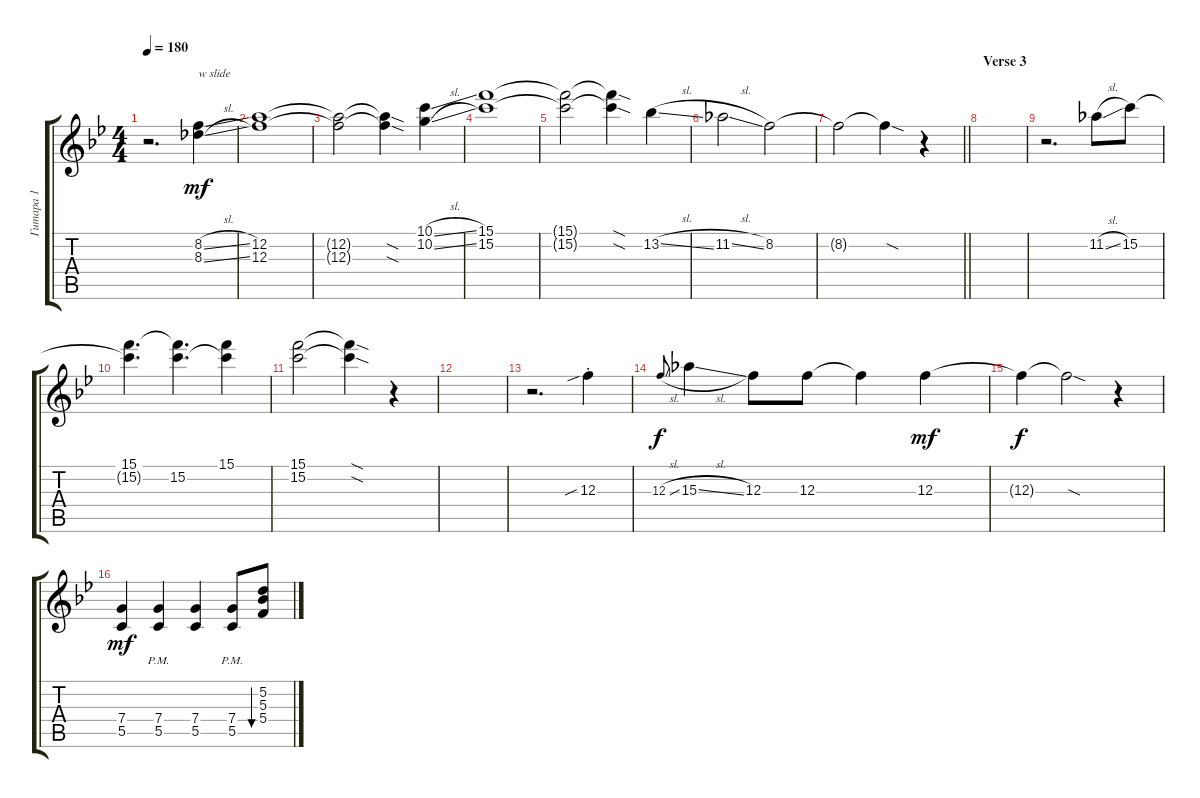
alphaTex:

\track ("Гитара 1" "Гитара 1") {instrument distortionguitar}
\staff {score tabs}
\tuning (D4 A3 F3 C3 G2 D2) {hide}
\ts (4 4)
\tempo 180
\clef g2
\ks gminor
r.2{d dy f} (8.2{sl} 8.3{sl}).4{txt "w slide" dy mf} |
(12.2 12.3).1 |
(12.2{t} 12.3{t}).2 (12.2{sod t} 12.3{sod t}).4 (10.1{sl} 10.2{sl}).4 |
(15.1 15.2).1 |
(15.1{t} 15.2{t}).2 (15.1{sod t} 15.2{sod t}).4 13.2{sl}.4 |
11.2{sl}.2 8.2.2 |
\barLineRight lightlight
8.2{t}.2 8.2{sod t}.4 r.4 |
\section ("" "Verse 3")
|
r.2{d} 11.2{sl}.8 15.2.8 |
(15.1 15.2{t}).4{d} (15.1{t} 15.2).4{d} (15.1 15.2{t}).4 |
(15.1 15.2).2 (15.1{sod t} 15.2{sod t}).4 r.4 |
|
r.2{d} 12.3{sib st}.4 |
12.3{sl}.8{gr onbeat dy f} 15.3{sl}.4 12.3.8 12.3.8 12.3{t}.4 12.3.4{dy mf} |
12.3{t}.4{dy f} 12.3{sod t}.2 r.4 |
(7.4 5.5).4{dy mf} (7.4{pm} 5.5{pm}).4 (7.4 5.5).4 (7.4{pm} 5.5{pm}).8 (5.2 5.3 5.4).8{bu 60}
